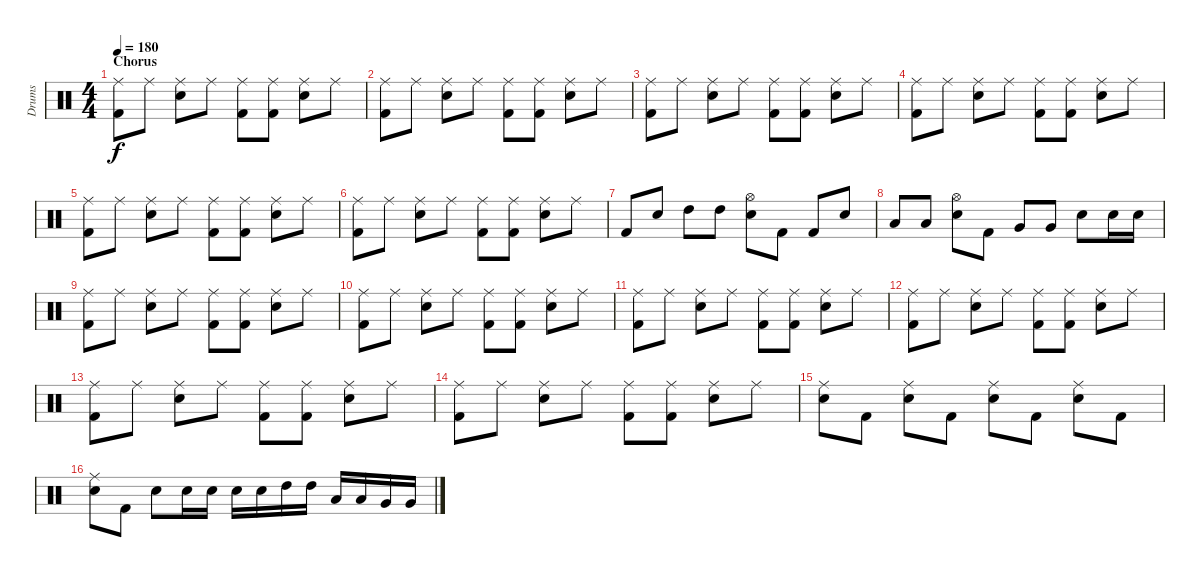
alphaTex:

\track ("Drums" "Drums") {instrument percussion}
\staff {score}
\articulation defaults
\ts (4 4)
\section ("" "Chorus")
\tempo 180
\clef neutral
\ks c
("Ride (middle)" "Kick (hit) 2").8{dy f} "Ride (middle)".8 ("Ride (middle)" "Electric Snare (hit)").8 "Ride (middle)".8 ("Ride (middle)" "Kick (hit) 2").8 ("Ride (middle)" "Kick (hit) 2").8 ("Ride (middle)" "Electric Snare (hit)").8 "Ride (middle)".8 |
("Ride (middle)" "Kick (hit) 2").8 "Ride (middle)".8 ("Ride (middle)" "Electric Snare (hit)").8 "Ride (middle)".8 ("Ride (middle)" "Kick (hit) 2").8 ("Ride (middle)" "Kick (hit) 2").8 ("Ride (middle)" "Electric Snare (hit)").8 "Ride (middle)".8 |
("Ride (middle)" "Kick (hit) 2").8 "Ride (middle)".8 ("Ride (middle)" "Electric Snare (hit)").8 "Ride (middle)".8 ("Ride (middle)" "Kick (hit) 2").8 ("Ride (middle)" "Kick (hit) 2").8 ("Ride (middle)" "Electric Snare (hit)").8 "Ride (middle)".8 |
("Ride (middle)" "Kick (hit) 2").8 "Ride (middle)".8 ("Ride (middle)" "Electric Snare (hit)").8 "Ride (middle)".8 ("Ride (middle)" "Kick (hit) 2").8 ("Ride (middle)" "Kick (hit) 2").8 ("Ride (middle)" "Electric Snare (hit)").8 "Ride (middle)".8 |
("Ride (middle)" "Kick (hit) 2").8 "Ride (middle)".8 ("Ride (middle)" "Electric Snare (hit)").8 "Ride (middle)".8 ("Ride (middle)" "Kick (hit) 2").8 ("Ride (middle)" "Kick (hit) 2").8 ("Ride (middle)" "Electric Snare (hit)").8 "Ride (middle)".8 |
("Ride (middle)" "Kick (hit) 2").8 "Ride (middle)".8 ("Ride (middle)" "Electric Snare (hit)").8 "Ride (middle)".8 ("Ride (middle)" "Kick (hit) 2").8 ("Ride (middle)" "Kick (hit) 2").8 ("Ride (middle)" "Electric Snare (hit)").8 "Ride (middle)".8 |
"Kick (hit) 2".8 "Electric Snare (hit)".8 "High Tom (hit)".8 "High Tom (hit)".8 ("Hi-Hat (open)" "Electric Snare (hit)").8 "Kick (hit) 2".8 "Kick (hit) 2".8 "Electric Snare (hit)".8 |
"Low Tom (hit)".8 "Low Tom (hit)".8 ("Hi-Hat (open)" "Electric Snare (hit)").8 "Kick (hit) 2".8 "Very Low Tom (hit)".8 "Very Low Tom (hit)".8 "Electric Snare (hit)".8 "Electric Snare (hit)".16 "Electric Snare (hit)".16 |
("Ride (middle)" "Kick (hit) 2").8 "Ride (middle)".8 ("Ride (middle)" "Electric Snare (hit)").8 "Ride (middle)".8 ("Ride (middle)" "Kick (hit) 2").8 ("Ride (middle)" "Kick (hit) 2").8 ("Ride (middle)" "Electric Snare (hit)").8 "Ride (middle)".8 |
("Ride (middle)" "Kick (hit) 2").8 "Ride (middle)".8 ("Ride (middle)" "Electric Snare (hit)").8 "Ride (middle)".8 ("Ride (middle)" "Kick (hit) 2").8 ("Ride (middle)" "Kick (hit) 2").8 ("Ride (middle)" "Electric Snare (hit)").8 "Ride (middle)".8 |
("Ride (middle)" "Kick (hit) 2").8 "Ride (middle)".8 ("Ride (middle)" "Electric Snare (hit)").8 "Ride (middle)".8 ("Ride (middle)" "Kick (hit) 2").8 ("Ride (middle)" "Kick (hit) 2").8 ("Ride (middle)" "Electric Snare (hit)").8 "Ride (middle)".8 |
("Ride (middle)" "Kick (hit) 2").8 "Ride (middle)".8 ("Ride (middle)" "Electric Snare (hit)").8 "Ride (middle)".8 ("Ride (middle)" "Kick (hit) 2").8 ("Ride (middle)" "Kick (hit) 2").8 ("Ride (middle)" "Electric Snare (hit)").8 "Ride (middle)".8 |
("Ride (middle)" "Kick (hit) 2").8 "Ride (middle)".8 ("Ride (middle)" "Electric Snare (hit)").8 "Ride (middle)".8 ("Ride (middle)" "Kick (hit) 2").8 ("Ride (middle)" "Kick (hit) 2").8 ("Ride (middle)" "Electric Snare (hit)").8 "Ride (middle)".8 |
("Ride (middle)" "Kick (hit) 2").8 "Ride (middle)".8 ("Ride (middle)" "Electric Snare (hit)").8 "Ride (middle)".8 ("Ride (middle)" "Kick (hit) 2").8 ("Ride (middle)" "Kick (hit) 2").8 ("Ride (middle)" "Electric Snare (hit)").8 "Ride (middle)".8 |
("Ride (middle)" "Electric Snare (hit)").8 "Kick (hit) 2".8 ("Ride (middle)" "Electric Snare (hit)").8 "Kick (hit) 2".8 ("Ride (middle)" "Electric Snare (hit)").8 "Kick (hit) 2".8 ("Ride (middle)" "Electric Snare (hit)").8 "Kick (hit) 2".8 |
("Ride (middle)" "Electric Snare (hit)").8 "Kick (hit) 2".8 "Electric Snare (hit)".8 "Electric Snare (hit)".16 "Electric Snare (hit)".16 "Electric Snare (hit)".16 "Electric Snare (hit)".16 "High Tom (hit)".16 "High Tom (hit)".16 "Low Tom (hit)".16 "Low Tom (hit)".16 "Very Low Tom (hit)".16 "Very Low Tom (hit)".16
